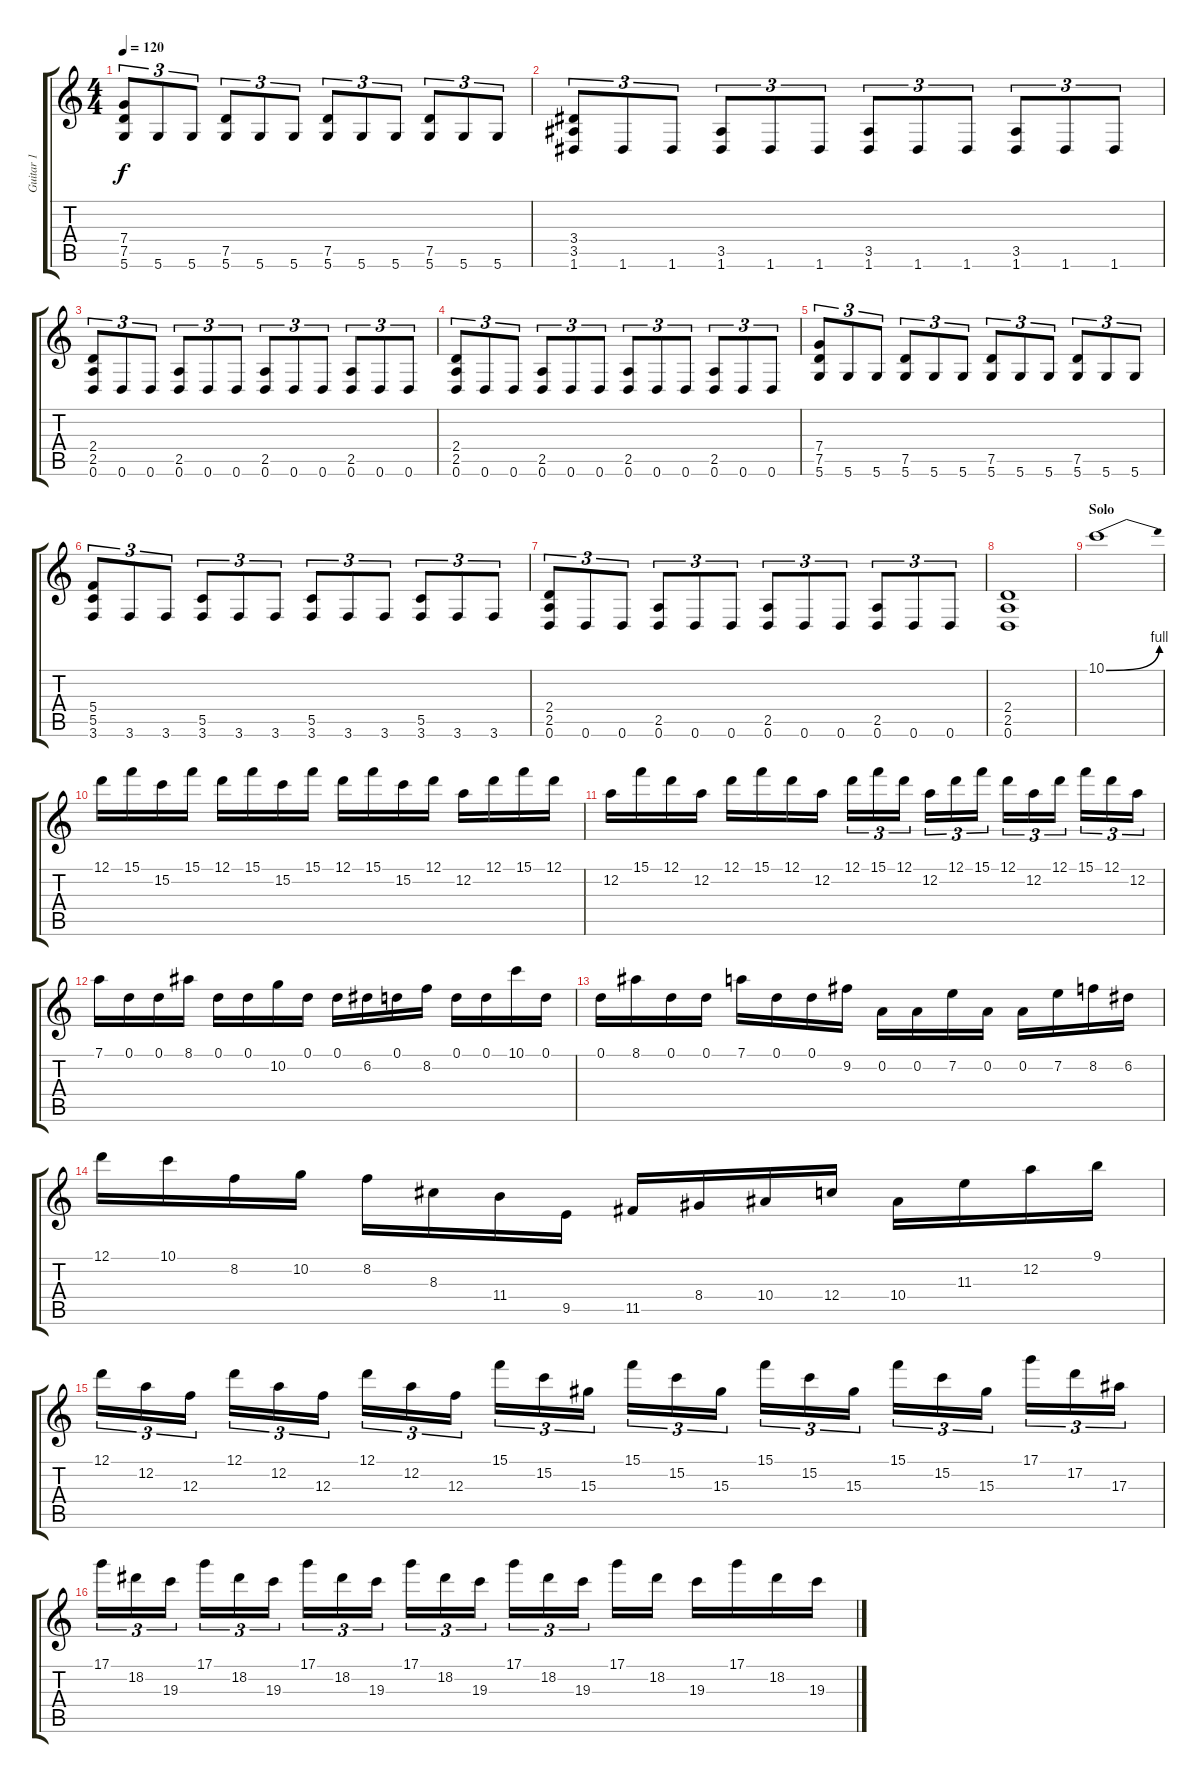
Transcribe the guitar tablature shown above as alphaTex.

\track ("Guitar 1" "Guitar 1") {instrument distortionguitar}
\staff {score tabs}
\tuning (D4 A3 F3 C3 G2 D2) {hide}
\ts (4 4)
\tempo 120
\clef g2
\ks c
(7.4 7.5 5.6).8{tu (3 2) dy f} 5.6.8{tu (3 2)} 5.6.8{tu (3 2)} (7.5 5.6).8{tu (3 2)} 5.6.8{tu (3 2)} 5.6.8{tu (3 2)} (7.5 5.6).8{tu (3 2)} 5.6.8{tu (3 2)} 5.6.8{tu (3 2)} (7.5 5.6).8{tu (3 2)} 5.6.8{tu (3 2)} 5.6.8{tu (3 2)} |
(3.4 3.5 1.6).8{tu (3 2)} 1.6.8{tu (3 2)} 1.6.8{tu (3 2)} (3.5 1.6).8{tu (3 2)} 1.6.8{tu (3 2)} 1.6.8{tu (3 2)} (3.5 1.6).8{tu (3 2)} 1.6.8{tu (3 2)} 1.6.8{tu (3 2)} (3.5 1.6).8{tu (3 2)} 1.6.8{tu (3 2)} 1.6.8{tu (3 2)} |
(2.4 2.5 0.6).8{tu (3 2)} 0.6.8{tu (3 2)} 0.6.8{tu (3 2)} (2.5 0.6).8{tu (3 2)} 0.6.8{tu (3 2)} 0.6.8{tu (3 2)} (2.5 0.6).8{tu (3 2)} 0.6.8{tu (3 2)} 0.6.8{tu (3 2)} (2.5 0.6).8{tu (3 2)} 0.6.8{tu (3 2)} 0.6.8{tu (3 2)} |
(2.4 2.5 0.6).8{tu (3 2)} 0.6.8{tu (3 2)} 0.6.8{tu (3 2)} (2.5 0.6).8{tu (3 2)} 0.6.8{tu (3 2)} 0.6.8{tu (3 2)} (2.5 0.6).8{tu (3 2)} 0.6.8{tu (3 2)} 0.6.8{tu (3 2)} (2.5 0.6).8{tu (3 2)} 0.6.8{tu (3 2)} 0.6.8{tu (3 2)} |
(7.4 7.5 5.6).8{tu (3 2)} 5.6.8{tu (3 2)} 5.6.8{tu (3 2)} (7.5 5.6).8{tu (3 2)} 5.6.8{tu (3 2)} 5.6.8{tu (3 2)} (7.5 5.6).8{tu (3 2)} 5.6.8{tu (3 2)} 5.6.8{tu (3 2)} (7.5 5.6).8{tu (3 2)} 5.6.8{tu (3 2)} 5.6.8{tu (3 2)} |
(5.4 5.5 3.6).8{tu (3 2)} 3.6.8{tu (3 2)} 3.6.8{tu (3 2)} (5.5 3.6).8{tu (3 2)} 3.6.8{tu (3 2)} 3.6.8{tu (3 2)} (5.5 3.6).8{tu (3 2)} 3.6.8{tu (3 2)} 3.6.8{tu (3 2)} (5.5 3.6).8{tu (3 2)} 3.6.8{tu (3 2)} 3.6.8{tu (3 2)} |
(2.4 2.5 0.6).8{tu (3 2)} 0.6.8{tu (3 2)} 0.6.8{tu (3 2)} (2.5 0.6).8{tu (3 2)} 0.6.8{tu (3 2)} 0.6.8{tu (3 2)} (2.5 0.6).8{tu (3 2)} 0.6.8{tu (3 2)} 0.6.8{tu (3 2)} (2.5 0.6).8{tu (3 2)} 0.6.8{tu (3 2)} 0.6.8{tu (3 2)} |
(2.4 2.5 0.6).1 |
\section ("" "Solo")
10.1{be (bend 0 0 60 4)}.1{volume 16} |
12.1.16 15.1.16 15.2.16 15.1.16 12.1.16 15.1.16 15.2.16 15.1.16 12.1.16 15.1.16 15.2.16 12.1.16 12.2.16 12.1.16 15.1.16 12.1.16 |
12.2.16 15.1.16 12.1.16 12.2.16 12.1.16 15.1.16 12.1.16 12.2.16 12.1.16{tu (3 2)} 15.1.16{tu (3 2)} 12.1.16{tu (3 2)} 12.2.16{tu (3 2)} 12.1.16{tu (3 2)} 15.1.16{tu (3 2)} 12.1.16{tu (3 2)} 12.2.16{tu (3 2)} 12.1.16{tu (3 2)} 15.1.16{tu (3 2)} 12.1.16{tu (3 2)} 12.2.16{tu (3 2)} |
7.1.16 0.1.16 0.1.16 8.1.16 0.1.16 0.1.16 10.2.16 0.1.16 0.1.16 6.2.16 0.1.16 8.2.16 0.1.16 0.1.16 10.1.16 0.1.16 |
0.1.16 8.1.16 0.1.16 0.1.16 7.1.16 0.1.16 0.1.16 9.2.16 0.2.16 0.2.16 7.2.16 0.2.16 0.2.16 7.2.16 8.2.16 6.2.16 |
12.1.16 10.1.16 8.2.16 10.2.16 8.2.16 8.3.16 11.4.16 9.5.16 11.5.16 8.4.16 10.4.16 12.4.16 10.4.16 11.3.16 12.2.16 9.1.16 |
12.1.16{tu (3 2)} 12.2.16{tu (3 2)} 12.3.16{tu (3 2)} 12.1.16{tu (3 2)} 12.2.16{tu (3 2)} 12.3.16{tu (3 2)} 12.1.16{tu (3 2)} 12.2.16{tu (3 2)} 12.3.16{tu (3 2)} 15.1.16{tu (3 2)} 15.2.16{tu (3 2)} 15.3.16{tu (3 2)} 15.1.16{tu (3 2)} 15.2.16{tu (3 2)} 15.3.16{tu (3 2)} 15.1.16{tu (3 2)} 15.2.16{tu (3 2)} 15.3.16{tu (3 2)} 15.1.16{tu (3 2)} 15.2.16{tu (3 2)} 15.3.16{tu (3 2)} 17.1.16{tu (3 2)} 17.2.16{tu (3 2)} 17.3.16{tu (3 2)} |
17.1.16{tu (3 2)} 18.2.16{tu (3 2)} 19.3.16{tu (3 2)} 17.1.16{tu (3 2)} 18.2.16{tu (3 2)} 19.3.16{tu (3 2)} 17.1.16{tu (3 2)} 18.2.16{tu (3 2)} 19.3.16{tu (3 2)} 17.1.16{tu (3 2)} 18.2.16{tu (3 2)} 19.3.16{tu (3 2)} 17.1.16{tu (3 2)} 18.2.16{tu (3 2)} 19.3.16{tu (3 2)} 17.1.16 18.2.16 19.3.16 17.1.16 18.2.16 19.3.16
